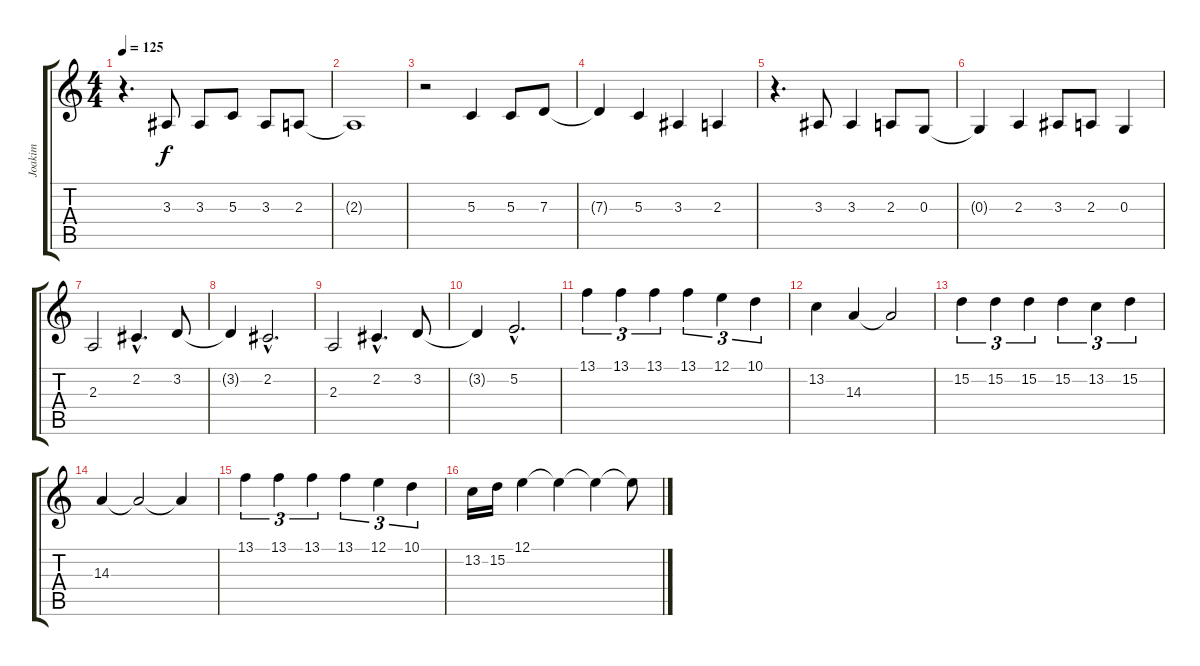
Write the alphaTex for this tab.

\track ("Joakim" "Joakim") {instrument clarinet}
\staff {score tabs}
\tuning (E4 B3 G3 D3 A2 E2) {hide}
\ts (4 4)
\tempo 125
\clef g2
\ks c
r.4{d dy f} 3.3.8 3.3.8 5.3.8 3.3.8 2.3.8 |
2.3{t}.1 |
r.2 5.3.4 5.3.8 7.3.8 |
7.3{t}.4 5.3.4 3.3.4 2.3.4 |
r.4{d} 3.3.8 3.3.4 2.3.8 0.3.8 |
0.3{t}.4 2.3.4 3.3.8 2.3.8 0.3.4 |
2.3.2 2.2{hac}.4{d} 3.2.8 |
3.2{t}.4 2.2{hac}.2{d} |
2.3.2 2.2{hac}.4{d} 3.2.8 |
3.2{t}.4 5.2{hac}.2{d} |
13.1.4{tu (3 2)} 13.1.4{tu (3 2)} 13.1.4{tu (3 2)} 13.1.4{tu (3 2)} 12.1.4{tu (3 2)} 10.1.4{tu (3 2)} |
13.2.4 14.3.4 14.3{t}.2 |
15.2.4{tu (3 2)} 15.2.4{tu (3 2)} 15.2.4{tu (3 2)} 15.2.4{tu (3 2)} 13.2.4{tu (3 2)} 15.2.4{tu (3 2)} |
14.3.4 14.3{t}.2 14.3{t}.4 |
13.1.4{tu (3 2)} 13.1.4{tu (3 2)} 13.1.4{tu (3 2)} 13.1.4{tu (3 2)} 12.1.4{tu (3 2)} 10.1.4{tu (3 2)} |
13.2.16 15.2.16 12.1.4 12.1{t}.4 12.1{t}.4 12.1{t}.8
